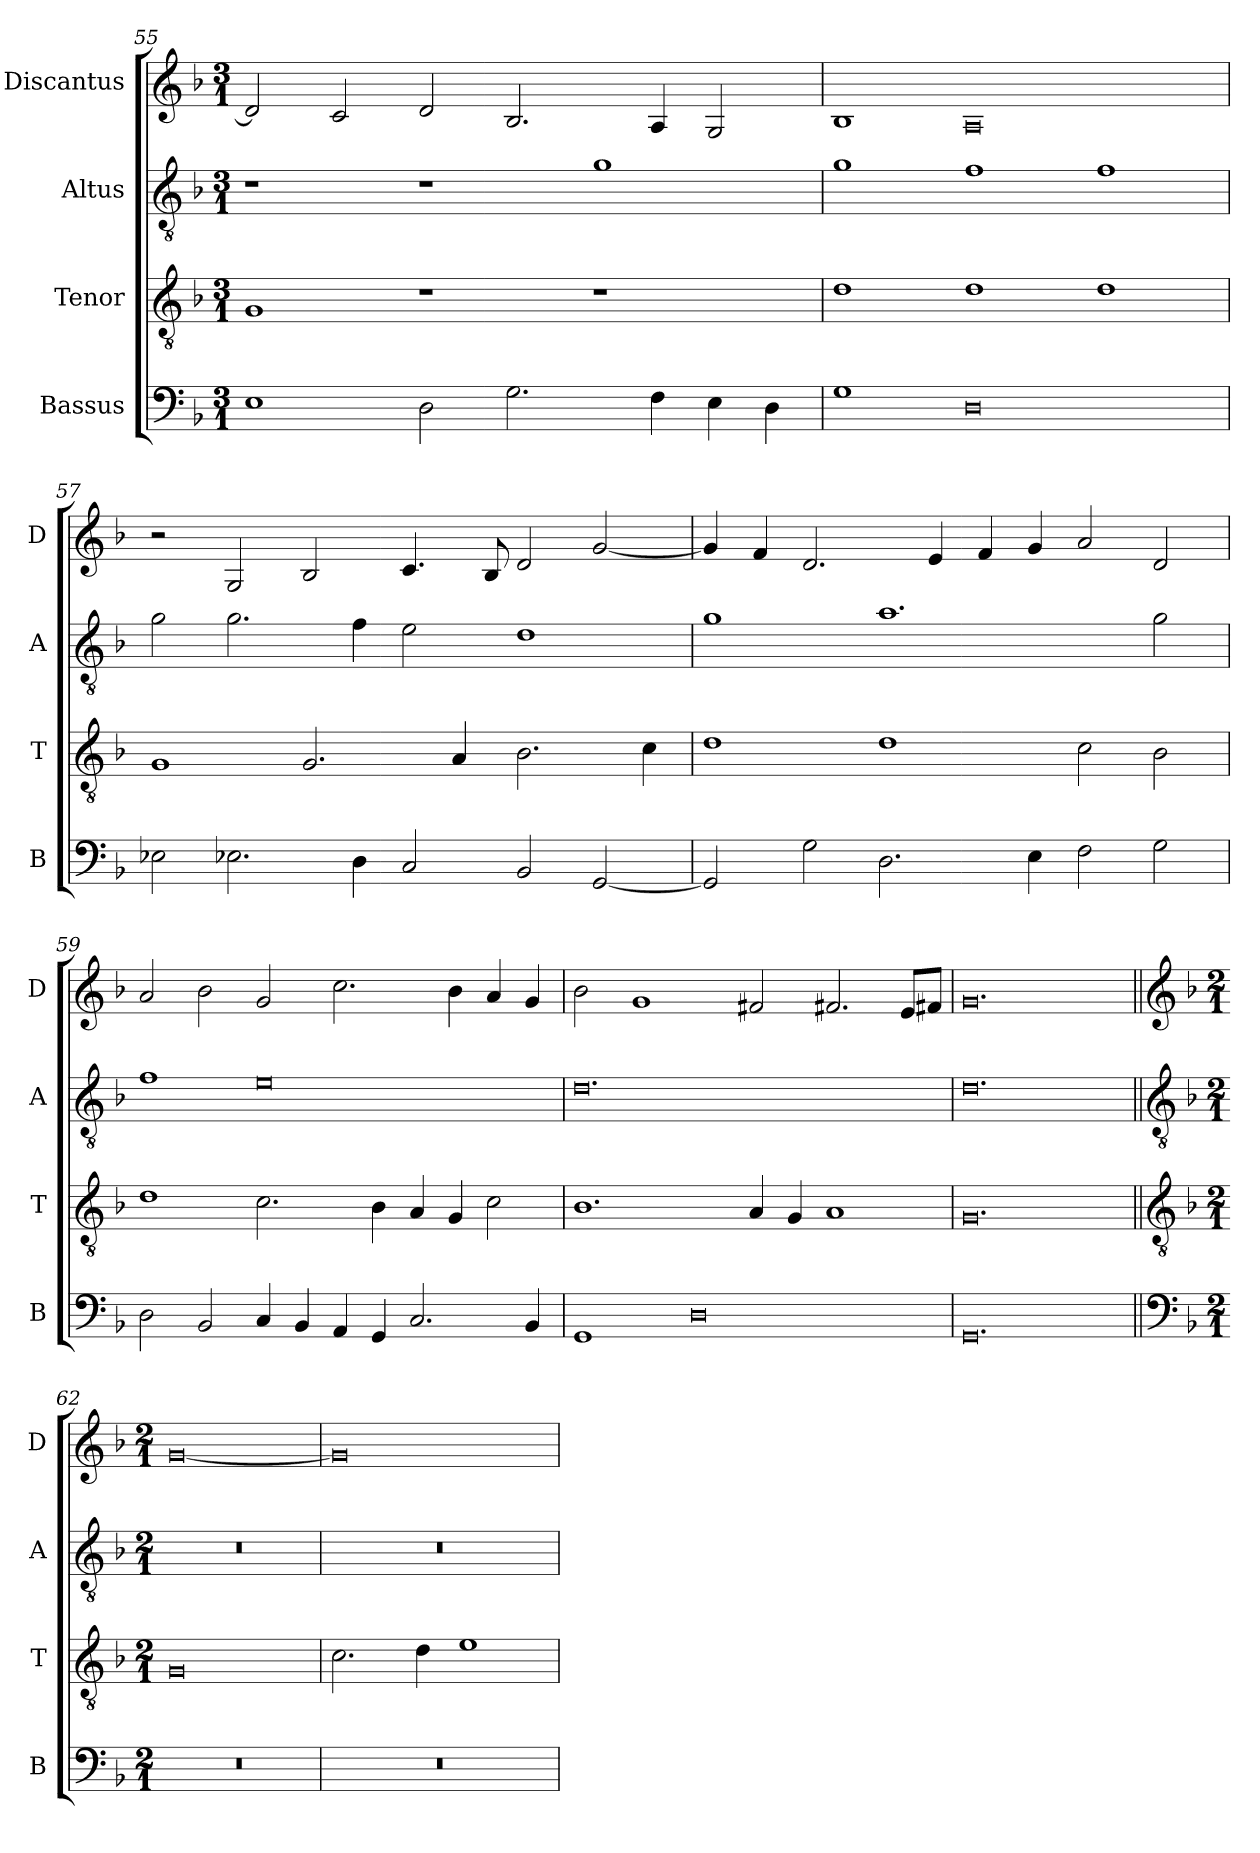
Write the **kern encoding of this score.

**kern	**kern	**kern	**kern
*part4	*part3	*part2	*part1
*staff4	*staff3	*staff2	*staff1
*I"Bassus	*I"Tenor	*I"Altus	*I"Discantus
*I'B	*I'T	*I'A	*I'D
*clefF4	*clefGv2	*clefGv2	*clefG2
*k[b-]	*k[b-]	*k[b-]	*k[b-]
*M3/1	*M3/1	*M3/1	*M3/1
=55	=55	=55	=55
1E	1G	1r	2d/]
.	.	.	2c/
2D\	1r	1r	2d/
2.G\	.	.	2.B-/
.	1r	1g	.
4F\	.	.	4A/
4E\	.	.	2G/
4D\	.	.	.
=56	=56	=56	=56
1G	1d	1g	1B-
0D	1d	1f	0A
.	1d	1f	.
=57	=57	=57	=57
2E-X\	1G	2g\	2r
2.E-X\	.	2.g\	2G/
.	2.G/	.	2B-/
4D\	.	4f\	.
2C/	.	2e\	4.c/
.	4A/	.	.
.	.	.	8B-/
2BB-/	2.B-\	1d	2d/
[2GG/	.	.	[2g/
.	4c\	.	.
=58	=58	=58	=58
2GG/]	1d	1g	4g/]
.	.	.	4f/
2G\	.	.	2.d/
2.D\	1d	1.a	.
.	.	.	4e/
.	.	.	4f/
4E\	.	.	4g/
2F\	2c\	.	2a/
2G\	2B-\	2g\	2d/
=59	=59	=59	=59
2D\	1d	1f	2a/
2BB-/	.	.	2b-\
4C/	2.c\	0e	2g/
4BB-/	.	.	.
4AA/	.	.	2.cc\
4GG/	4B-\	.	.
2.C/	4A/	.	.
.	4G/	.	4b-\
.	2c\	.	4a/
4BB-/	.	.	4g/
=60	=60	=60	=60
1GG	1.B-	0.d	2b-\
.	.	.	1g
0D	.	.	.
.	4A/	.	2f#X/
.	4G/	.	.
.	1A	.	2.f#X/
.	.	.	8e/L
.	.	.	8f#X/J
=61	=61	=61	=61
0.GG	0.G	0.d	0.g
!!LO:LB:g=z
=62||	=62||	=62||	=62||
*clefF4	*clefGv2	*clefGv2	*clefG2
*k[b-]	*k[b-]	*k[b-]	*k[b-]
*M2/1	*M2/1	*M2/1	*M2/1
*	*	*	*MM315
0r	0G	0r	[0g
=63	=63	=63	=63
0r	2.c\	0r	0g]
.	4d\	.	.
.	1e	.	.
=	=	=	=
*-	*-	*-	*-
